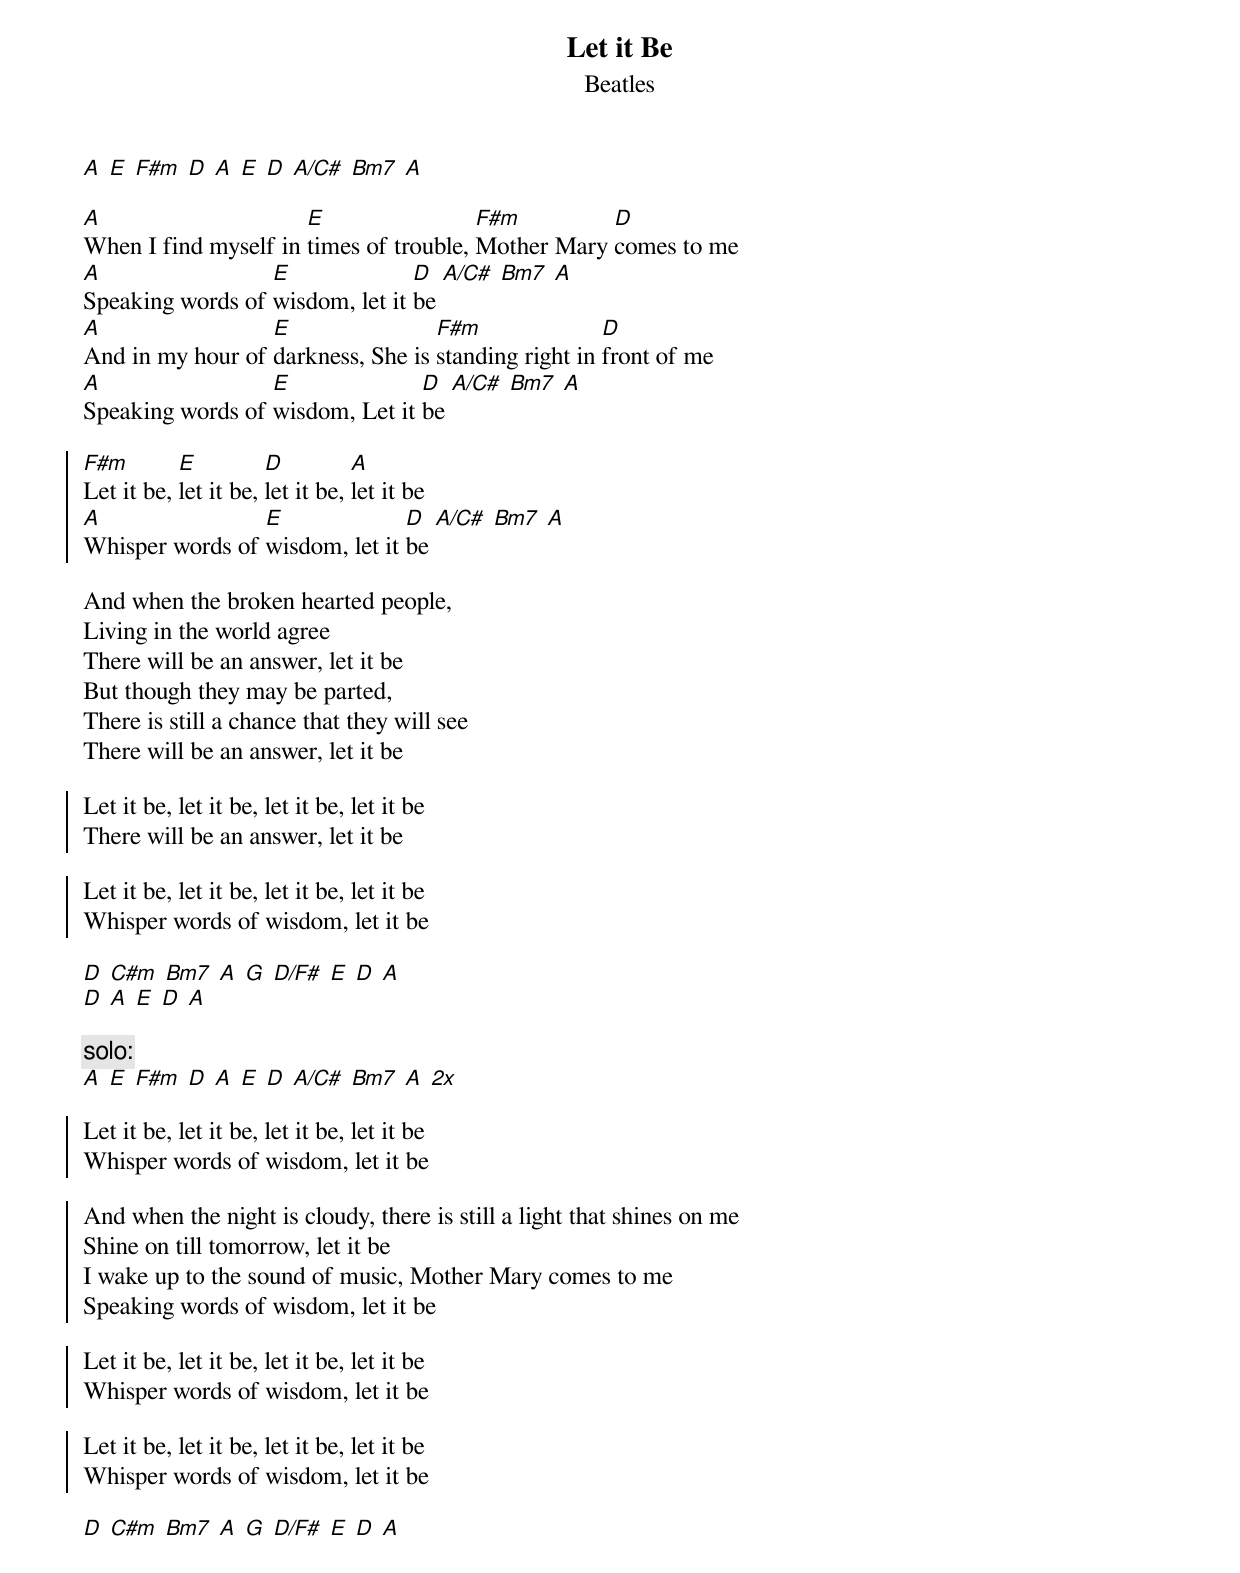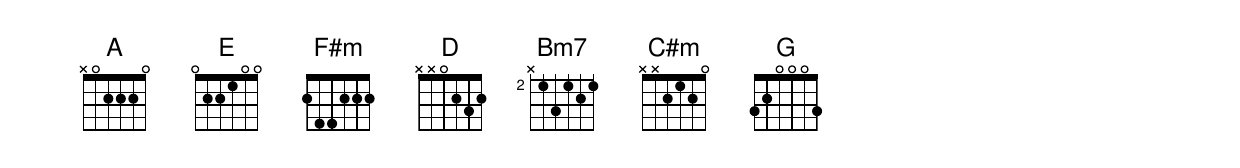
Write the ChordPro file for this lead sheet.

{t:Let it Be}
{st:Beatles}
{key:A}

[A] [E] [F#m] [D] [A] [E] [D] [A/C#] [Bm7] [A]

[A]When I find myself in [E]times of trouble, [F#m]Mother Mary [D]comes to me
[A]Speaking words of [E]wisdom, let it [D]be [A/C#] [Bm7] [A]
[A]And in my hour of [E]darkness, She is [F#m]standing right in [D]front of me
[A]Speaking words of [E]wisdom, Let it [D]be [A/C#] [Bm7] [A]

{soc}
[F#m]Let it be, [E]let it be, [D]let it be, [A]let it be
[A]Whisper words of [E]wisdom, let it [D]be [A/C#] [Bm7] [A]
{eoc}

And when the broken hearted people,
Living in the world agree
There will be an answer, let it be
But though they may be parted,
There is still a chance that they will see
There will be an answer, let it be

{soc}
Let it be, let it be, let it be, let it be
There will be an answer, let it be

Let it be, let it be, let it be, let it be
Whisper words of wisdom, let it be
{eoc}

[D] [C#m] [Bm7] [A] [G] [D/F#] [E] [D] [A]
[D] [A] [E] [D] [A]

{c:solo:}
[A] [E] [F#m] [D] [A] [E] [D] [A/C#] [Bm7] [A] [2x]

{soc}
Let it be, let it be, let it be, let it be
Whisper words of wisdom, let it be
{soc}

And when the night is cloudy, there is still a light that shines on me
Shine on till tomorrow, let it be
I wake up to the sound of music, Mother Mary comes to me
Speaking words of wisdom, let it be

{soc}
Let it be, let it be, let it be, let it be
Whisper words of wisdom, let it be

Let it be, let it be, let it be, let it be
Whisper words of wisdom, let it be
{eoc}

[D] [C#m] [Bm7] [A] [G] [D/F#] [E] [D] [A]
